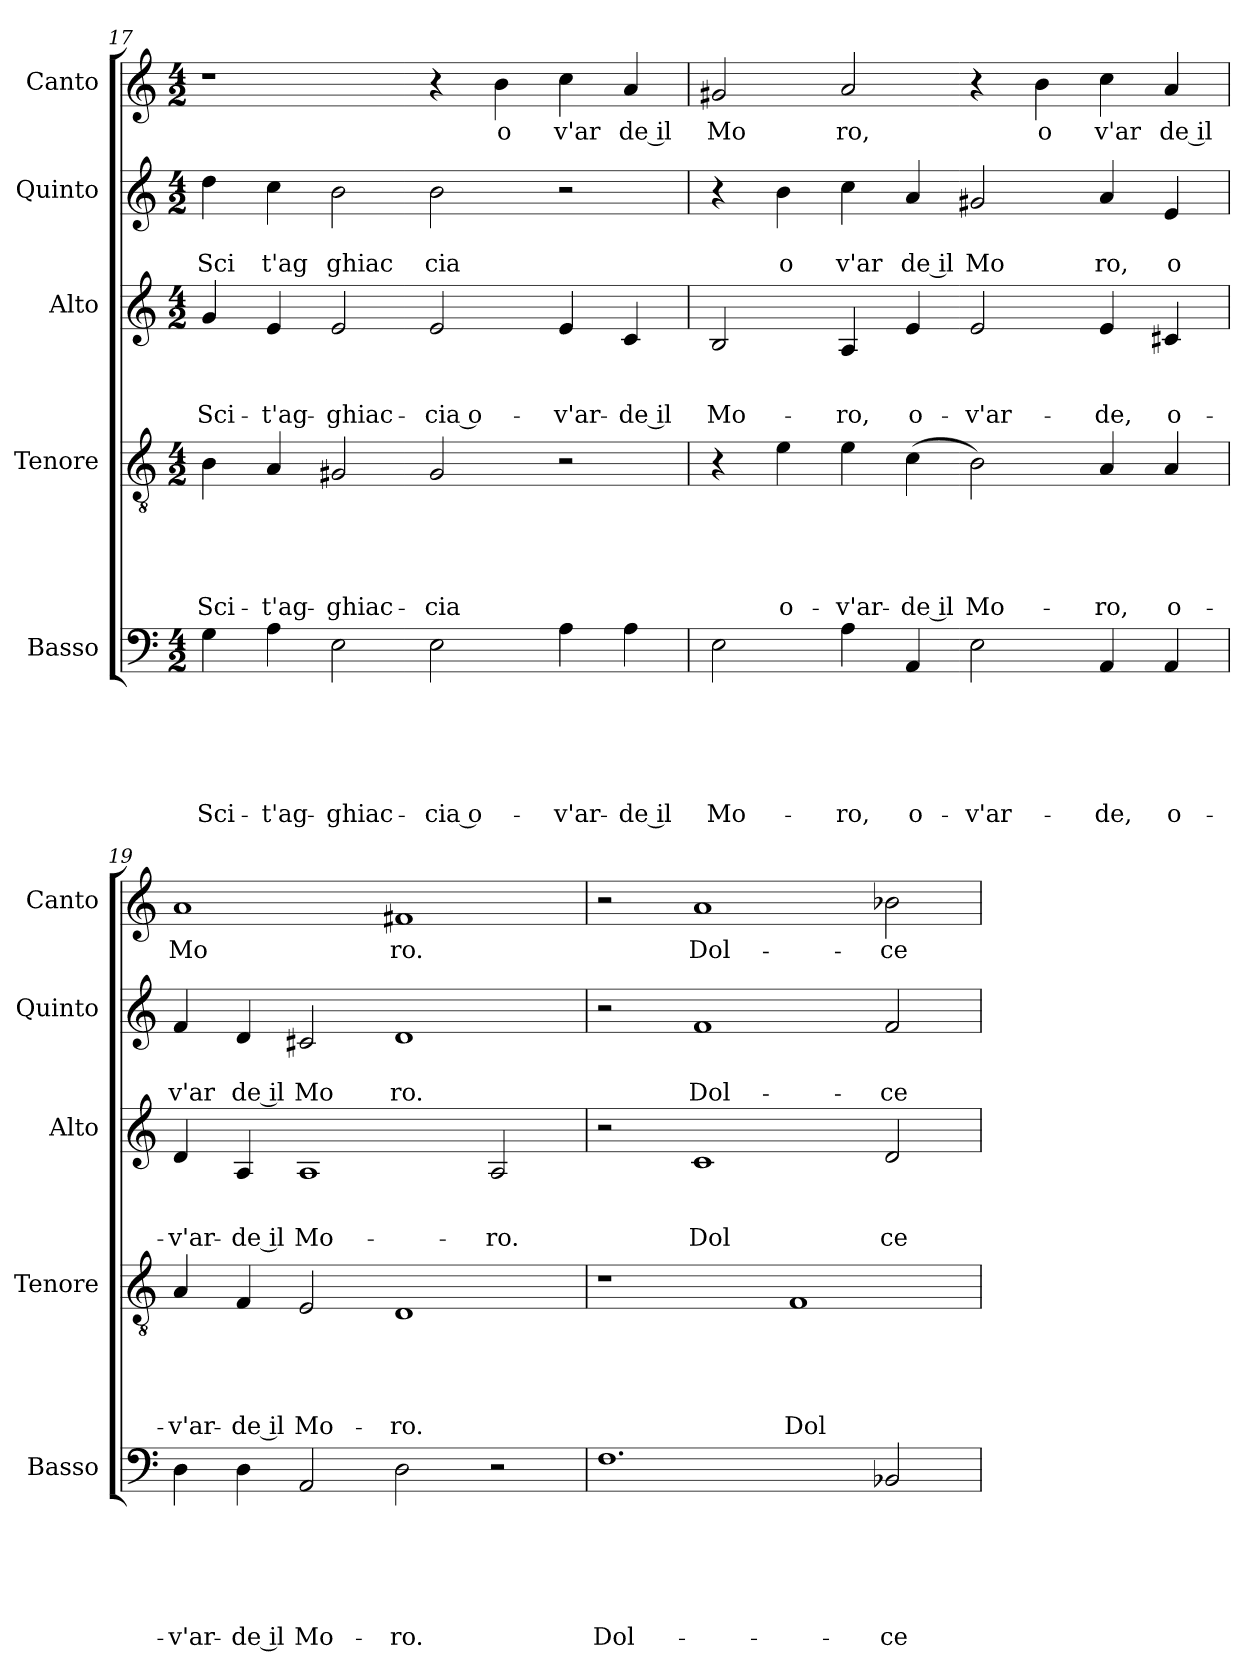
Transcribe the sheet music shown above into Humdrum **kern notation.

**kern	**text	**text	**text	**text	**text	**text	**kern	**text	**text	**text	**text	**text	**kern	**text	**text	**text	**kern	**text	**text	**kern	**text
*part5	*part5	*part5	*part5	*part5	*part5	*part5	*part4	*part4	*part4	*part4	*part4	*part4	*part3	*part3	*part3	*part3	*part2	*part2	*part2	*part1	*part1
*staff5	*staff5	*staff5	*staff5	*staff5	*staff5	*staff5	*staff4	*staff4	*staff4	*staff4	*staff4	*staff4	*staff3	*staff3	*staff3	*staff3	*staff2	*staff2	*staff2	*staff1	*staff1
*I"Basso	*	*	*	*	*	*	*I"Tenore	*	*	*	*	*	*I"Alto	*	*	*	*I"Quinto	*	*	*I"Canto	*
*I'Basso	*	*	*	*	*	*	*I'Tenore	*	*	*	*	*	*I'Alto	*	*	*	*I'Quinto	*	*	*I'Canto	*
*clefF4	*	*	*	*	*	*	*clefGv2	*	*	*	*	*	*clefG2	*	*	*	*clefG2	*	*	*clefG2	*
*k[]	*	*	*	*	*	*	*k[]	*	*	*	*	*	*k[]	*	*	*	*k[]	*	*	*k[]	*
*C:	*	*	*	*	*	*	*C:	*	*	*	*	*	*C:	*	*	*	*C:	*	*	*C:	*
*M4/2	*	*	*	*	*	*	*M4/2	*	*	*	*	*	*M4/2	*	*	*	*M4/2	*	*	*M4/2	*
=17	=17	=17	=17	=17	=17	=17	=17	=17	=17	=17	=17	=17	=17	=17	=17	=17	=17	=17	=17	=17	=17
!	!	!	!	!	!	!LO:LY:b	!	!	!	!	!	!LO:LY:b	!	!	!	!LO:LY:b	!	!	!LO:LY:b	!	!
4G\	.	.	.	.	.	Sci-	4B\	.	.	.	.	Sci-	4g/	.	.	Sci-	4dd\	.	Sci	1r	.
!	!	!	!	!	!	!LO:LY:b	!	!	!	!	!	!LO:LY:b	!	!	!	!LO:LY:b	!	!	!LO:LY:b	!	!
4A\	.	.	.	.	.	-t'ag-	4A/	.	.	.	.	-t'ag-	4e/	.	.	-t'ag-	4cc\	.	t'ag	.	.
!	!	!	!	!	!	!LO:LY:b	!	!	!	!	!	!LO:LY:b	!	!	!	!LO:LY:b	!	!	!LO:LY:b	!	!
2E\	.	.	.	.	.	-ghiac-	2G#X/	.	.	.	.	-ghiac-	2e/	.	.	-ghiac-	2b\	.	ghiac	.	.
!	!	!	!	!	!	!LO:LY:b:rj	!	!	!	!	!	!LO:LY:b	!	!	!	!LO:LY:b:rj	!	!	!LO:LY:b	!	!
2E\	.	.	.	.	.	-cia o-	2G#/	.	.	.	.	-cia	2e/	.	.	-cia o-	2b\	.	cia	4r	.
!	!	!	!	!	!	!	!	!	!	!	!	!	!	!	!	!	!	!	!	!	!LO:LY:b
.	.	.	.	.	.	.	.	.	.	.	.	.	.	.	.	.	.	.	.	4b\	o
!	!	!	!	!	!	!LO:LY:b	!	!	!	!	!	!	!	!	!	!LO:LY:b	!	!	!	!	!LO:LY:b
4A\	.	.	.	.	.	-v'ar-	2r	.	.	.	.	.	4e/	.	.	-v'ar-	2r	.	.	4cc\	v'ar
!	!	!	!	!	!	!LO:LY:b:rj	!	!	!	!	!	!	!	!	!	!LO:LY:b:rj	!	!	!	!	!LO:LY:b:rj
4A\	.	.	.	.	.	-de il	.	.	.	.	.	.	4c/	.	.	-de il	.	.	.	4a/	de il
=18	=18	=18	=18	=18	=18	=18	=18	=18	=18	=18	=18	=18	=18	=18	=18	=18	=18	=18	=18	=18	=18
!	!	!	!	!	!	!LO:LY:b	!	!	!	!	!	!	!	!	!	!LO:LY:b	!	!	!	!	!LO:LY:b
2E\	.	.	.	.	.	Mo-	4r	.	.	.	.	.	2B/	.	.	Mo-	4r	.	.	2g#X/	Mo
!	!	!	!	!	!	!	!	!	!	!	!	!LO:LY:b	!	!	!	!	!	!	!LO:LY:b	!	!
.	.	.	.	.	.	.	4e\	.	.	.	.	o-	.	.	.	.	4b\	.	o	.	.
!	!	!	!	!	!	!LO:LY:b	!	!	!	!	!	!LO:LY:b	!	!	!	!LO:LY:b	!	!	!LO:LY:b	!	!LO:LY:b
4A\	.	.	.	.	.	-ro,	4e\	.	.	.	.	-v'ar-	4A/	.	.	-ro,	4cc\	.	v'ar	2a/	ro,
!	!	!	!	!	!	!LO:LY:b	!	!	!	!	!	!LO:LY:b:rj	!	!	!	!LO:LY:b	!	!	!LO:LY:b:rj	!	!
4AA/	.	.	.	.	.	o-	(<4c\	.	.	.	.	-de il	4e/	.	.	o-	4a/	.	de il	.	.
!	!	!	!	!	!	!LO:LY:b	!	!	!	!	!	!LO:LY:b	!	!	!	!LO:LY:b	!	!	!LO:LY:b	!	!
2E\	.	.	.	.	.	-v'ar-	2B\)	.	.	.	.	Mo-	2e/	.	.	-v'ar-	2g#X/	.	Mo	4r	.
!	!	!	!	!	!	!	!	!	!	!	!	!	!	!	!	!	!	!	!	!	!LO:LY:b
.	.	.	.	.	.	.	.	.	.	.	.	.	.	.	.	.	.	.	.	4b\	o
!	!	!	!	!	!	!LO:LY:b	!	!	!	!	!	!LO:LY:b	!	!	!	!LO:LY:b	!	!	!LO:LY:b	!	!LO:LY:b
4AA/	.	.	.	.	.	-de,	4A/	.	.	.	.	-ro,	4e/	.	.	-de,	4a/	.	ro,	4cc\	v'ar
!	!	!	!	!	!	!LO:LY:b	!	!	!	!	!	!LO:LY:b	!	!	!	!LO:LY:b	!	!	!LO:LY:b	!	!LO:LY:b:rj
4AA/	.	.	.	.	.	o-	4A/	.	.	.	.	o-	4c#X/	.	.	o-	4e/	.	o	4a/	de il
=19	=19	=19	=19	=19	=19	=19	=19	=19	=19	=19	=19	=19	=19	=19	=19	=19	=19	=19	=19	=19	=19
!	!	!	!	!	!	!LO:LY:b	!	!	!	!	!	!LO:LY:b	!	!	!	!LO:LY:b	!	!	!LO:LY:b	!	!LO:LY:b
4D\	.	.	.	.	.	-v'ar-	4A/	.	.	.	.	-v'ar-	4d/	.	.	-v'ar-	4f/	.	v'ar	1a	Mo
!	!	!	!	!	!	!LO:LY:b:rj	!	!	!	!	!	!LO:LY:b:rj	!	!	!	!LO:LY:b:rj	!	!	!LO:LY:b:rj	!	!
4D\	.	.	.	.	.	-de il	4F/	.	.	.	.	-de il	4A/	.	.	-de il	4d/	.	de il	.	.
!	!	!	!	!	!	!LO:LY:b	!	!	!	!	!	!LO:LY:b	!	!	!	!LO:LY:b	!	!	!LO:LY:b	!	!
2AA/	.	.	.	.	.	Mo-	2E/	.	.	.	.	Mo-	1A	.	.	Mo-	2c#X/	.	Mo	.	.
!	!	!	!	!	!	!LO:LY:b	!	!	!	!	!	!LO:LY:b	!	!	!	!	!	!	!LO:LY:b	!	!LO:LY:b
2D\	.	.	.	.	.	-ro.	1D	.	.	.	.	-ro.	.	.	.	.	1d	.	ro.	1f#X	ro.
!	!	!	!	!	!	!	!	!	!	!	!	!	!	!	!	!LO:LY:b	!	!	!	!	!
2r	.	.	.	.	.	.	.	.	.	.	.	.	2A/	.	.	-ro.	.	.	.	.	.
!!LO:LB:g=z
=20	=20	=20	=20	=20	=20	=20	=20	=20	=20	=20	=20	=20	=20	=20	=20	=20	=20	=20	=20	=20	=20
!	!	!	!	!	!	!LO:LY:b	!	!	!	!	!	!	!	!	!	!	!	!	!	!	!
1.F	.	.	.	.	.	Dol-	1r	.	.	.	.	.	2r	.	.	.	2r	.	.	2r	.
!	!	!	!	!	!	!	!	!	!	!	!	!	!	!	!	!LO:LY:b	!	!	!LO:LY:b	!	!LO:LY:b
.	.	.	.	.	.	.	.	.	.	.	.	.	1c	.	.	Dol	1f	.	Dol-	1a	Dol-
!	!	!	!	!	!	!	!	!	!	!	!	!LO:LY:b	!	!	!	!	!	!	!	!	!
.	.	.	.	.	.	.	1F	.	.	.	.	Dol	.	.	.	.	.	.	.	.	.
!	!	!	!	!	!	!LO:LY:b	!	!	!	!	!	!	!	!	!	!LO:LY:b	!	!	!LO:LY:b	!	!LO:LY:b
2BB-X/	.	.	.	.	.	-ce	.	.	.	.	.	.	2d/	.	.	ce	2f/	.	-ce	2b-X\	-ce
=	=	=	=	=	=	=	=	=	=	=	=	=	=	=	=	=	=	=	=	=	=
*-	*-	*-	*-	*-	*-	*-	*-	*-	*-	*-	*-	*-	*-	*-	*-	*-	*-	*-	*-	*-	*-
